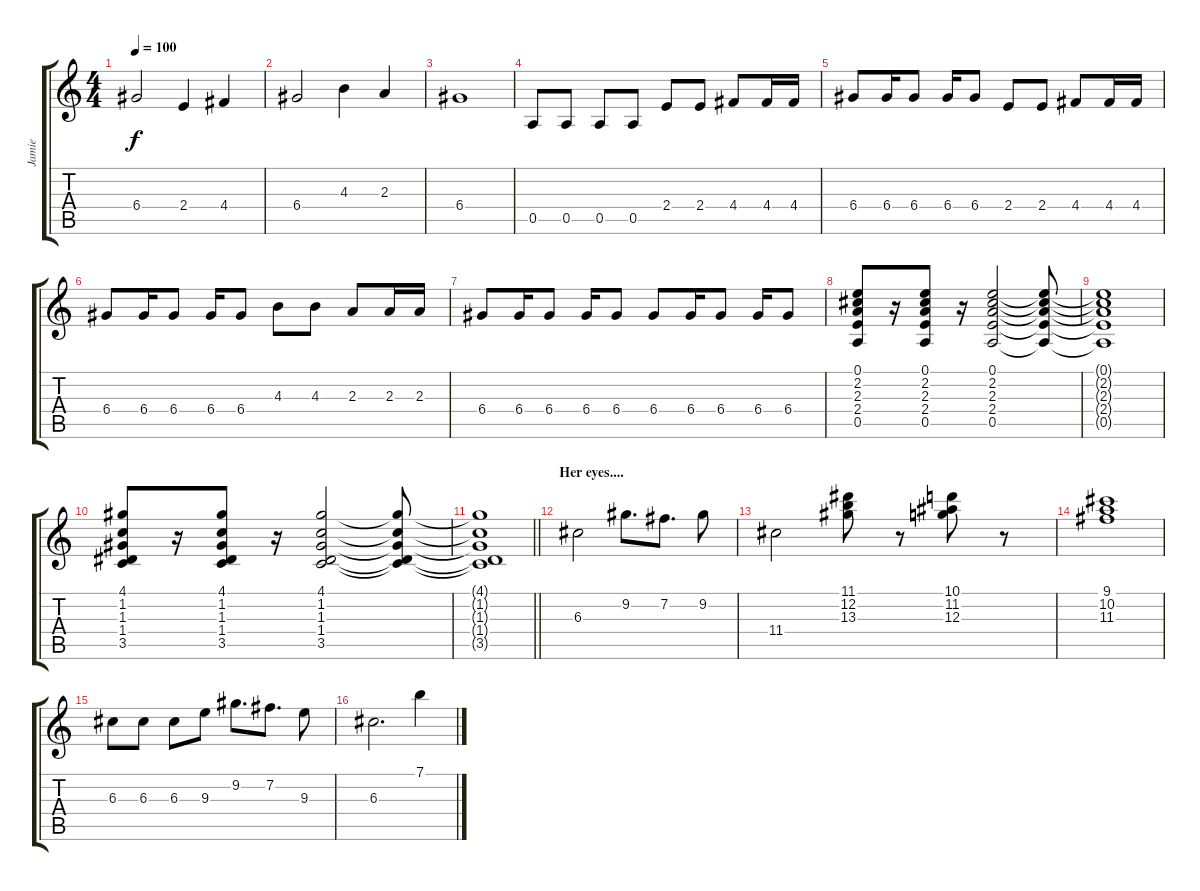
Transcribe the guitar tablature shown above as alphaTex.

\track ("Jamie" "Jamie") {instrument electricguitarjazz}
\staff {score tabs}
\tuning (E4 B3 G3 D3 A2 E2) {hide}
\ts (4 4)
\tempo 100
\clef g2
\ks c
6.4.2{dy f} 2.4.4 4.4.4 |
6.4.2 4.3.4 2.3.4 |
6.4.1 |
0.5.8 0.5.8 0.5.8 0.5.8 2.4.8 2.4.8 4.4.8 4.4.16 4.4.16 |
6.4.8 6.4.16 6.4.8 6.4.16 6.4.8 2.4.8 2.4.8 4.4.8 4.4.16 4.4.16 |
6.4.8 6.4.16 6.4.8 6.4.16 6.4.8 4.3.8 4.3.8 2.3.8 2.3.16 2.3.16 |
6.4.8 6.4.16 6.4.8 6.4.16 6.4.8 6.4.8 6.4.16 6.4.8 6.4.16 6.4.8 |
(0.1 2.2 2.3 2.4 0.5).8{volume 6} r.16 (0.1 2.2 2.3 2.4 0.5).8 r.16 (0.1 2.2 2.3 2.4 0.5).2 (0.1{t} 2.2{t} 2.3{t} 2.4{t} 0.5{t}).8 |
(0.1{t} 2.2{t} 2.3{t} 2.4{t} 0.5{t}).1 |
(4.1 1.2 1.3 1.4 3.5).8 r.16 (4.1 1.2 1.3 1.4 3.5).8 r.16 (4.1 1.2 1.3 1.4 3.5).2 (4.1{t} 1.2{t} 1.3{t} 1.4{t} 3.5{t}).8 |
\barLineRight lightlight
(4.1{t} 1.2{t} 1.3{t} 1.4{t} 3.5{t}).1 |
\section ("" "Her eyes....")
6.3.2{volume 16} 9.2.8{d} 7.2.8{d} 9.2.8 |
11.4.2 (11.1 12.2 13.3).8 r.8 (10.1 11.2 12.3).8 r.8 |
(9.1 10.2 11.3).1 |
6.3.8 6.3.8 6.3.8 9.3.8 9.2.8{d} 7.2.8{d} 9.3.8 |
6.3.2{d} 7.1.4
